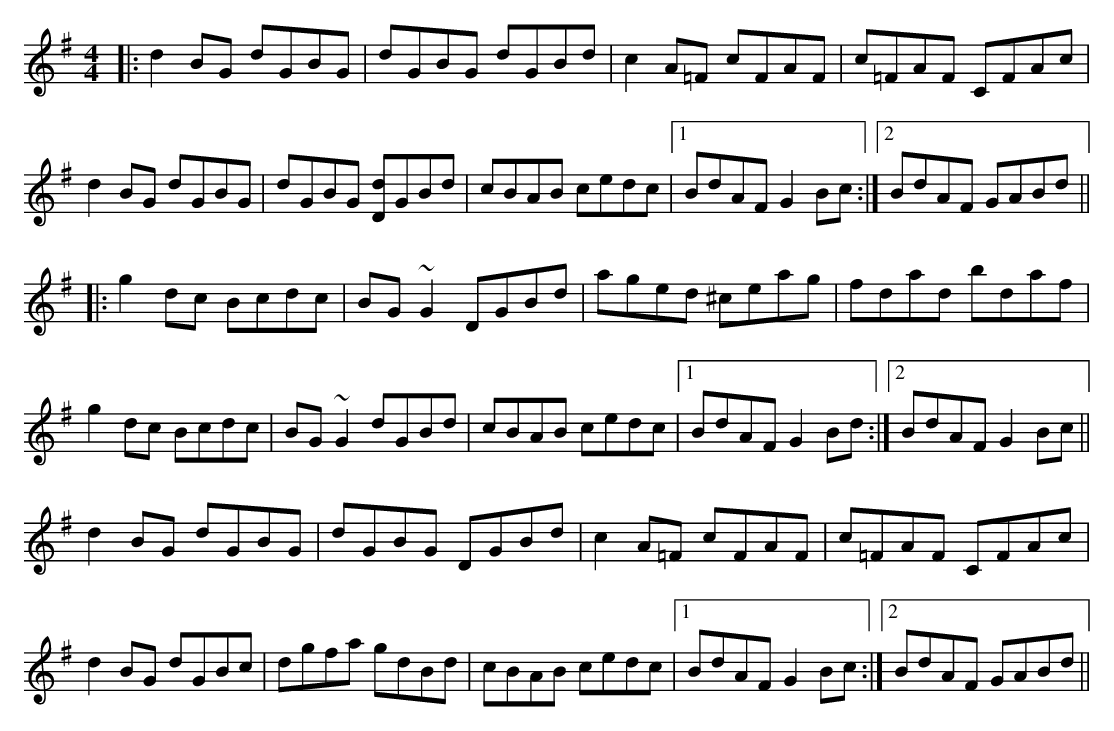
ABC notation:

X:1
M:4/4
K:G
|:d2BG dGBG|dGBG dGBd|c2A=F cFAF|c=FAF CFAc|
d2BG dGBG|dGBG [Dd]GBd|cBAB cedc|1 BdAF G2Bc:|2 BdAF GABd||
|:g2dc Bcdc|BG~G2 DGBd|aged ^ceag|fdad bdaf|
g2dc Bcdc|BG~G2 dGBd|cBAB cedc|1 BdAF G2Bd:|2 BdAF G2Bc||
d2BG dGBG|dGBG DGBd|c2A=F cFAF|c=FAF CFAc|
d2BG dGBc|dgfa gdBd|cBAB cedc|1 BdAF G2Bc:|2 BdAF GABd||
